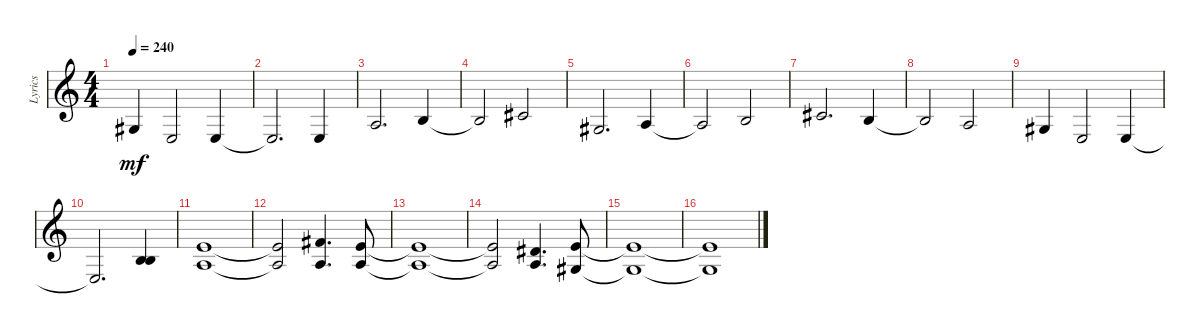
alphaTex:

\track ("Lyrics" "Lyrics") {instrument clarinet}
\staff {score}
\tuning (E4 B3 G3 D3 A2 E2) {hide}
\ts (4 4)
\tempo 240
\clef g2
\ks c
1.3.4{dy mf} 2.4.2 2.4.4 |
2.4{t}.2{d} 2.4.4 |
7.4.2{d} 0.2.4 |
0.2{t}.2 2.2.2 |
1.3.2{d} 7.4.4 |
7.4{t}.2 0.2.2 |
2.2.2{d} 0.2.4 |
0.2{t}.2 2.3.2 |
1.3.4 2.4.2 2.4.4 |
2.4{t}.2{d} (4.3 9.4).4 |
(0.1 2.3).1 |
(0.1{t} 2.3{t}).2 (2.1 2.3).4{d} (0.1 2.3).8 |
(0.1{t} 2.3{t}).1 |
(0.1{t} 2.3{t}).2 (4.2 2.3).4{d} (0.1 1.3).8 |
(0.1{t} 1.3{t}).1 |
(0.1{t} 1.3{t}).1
